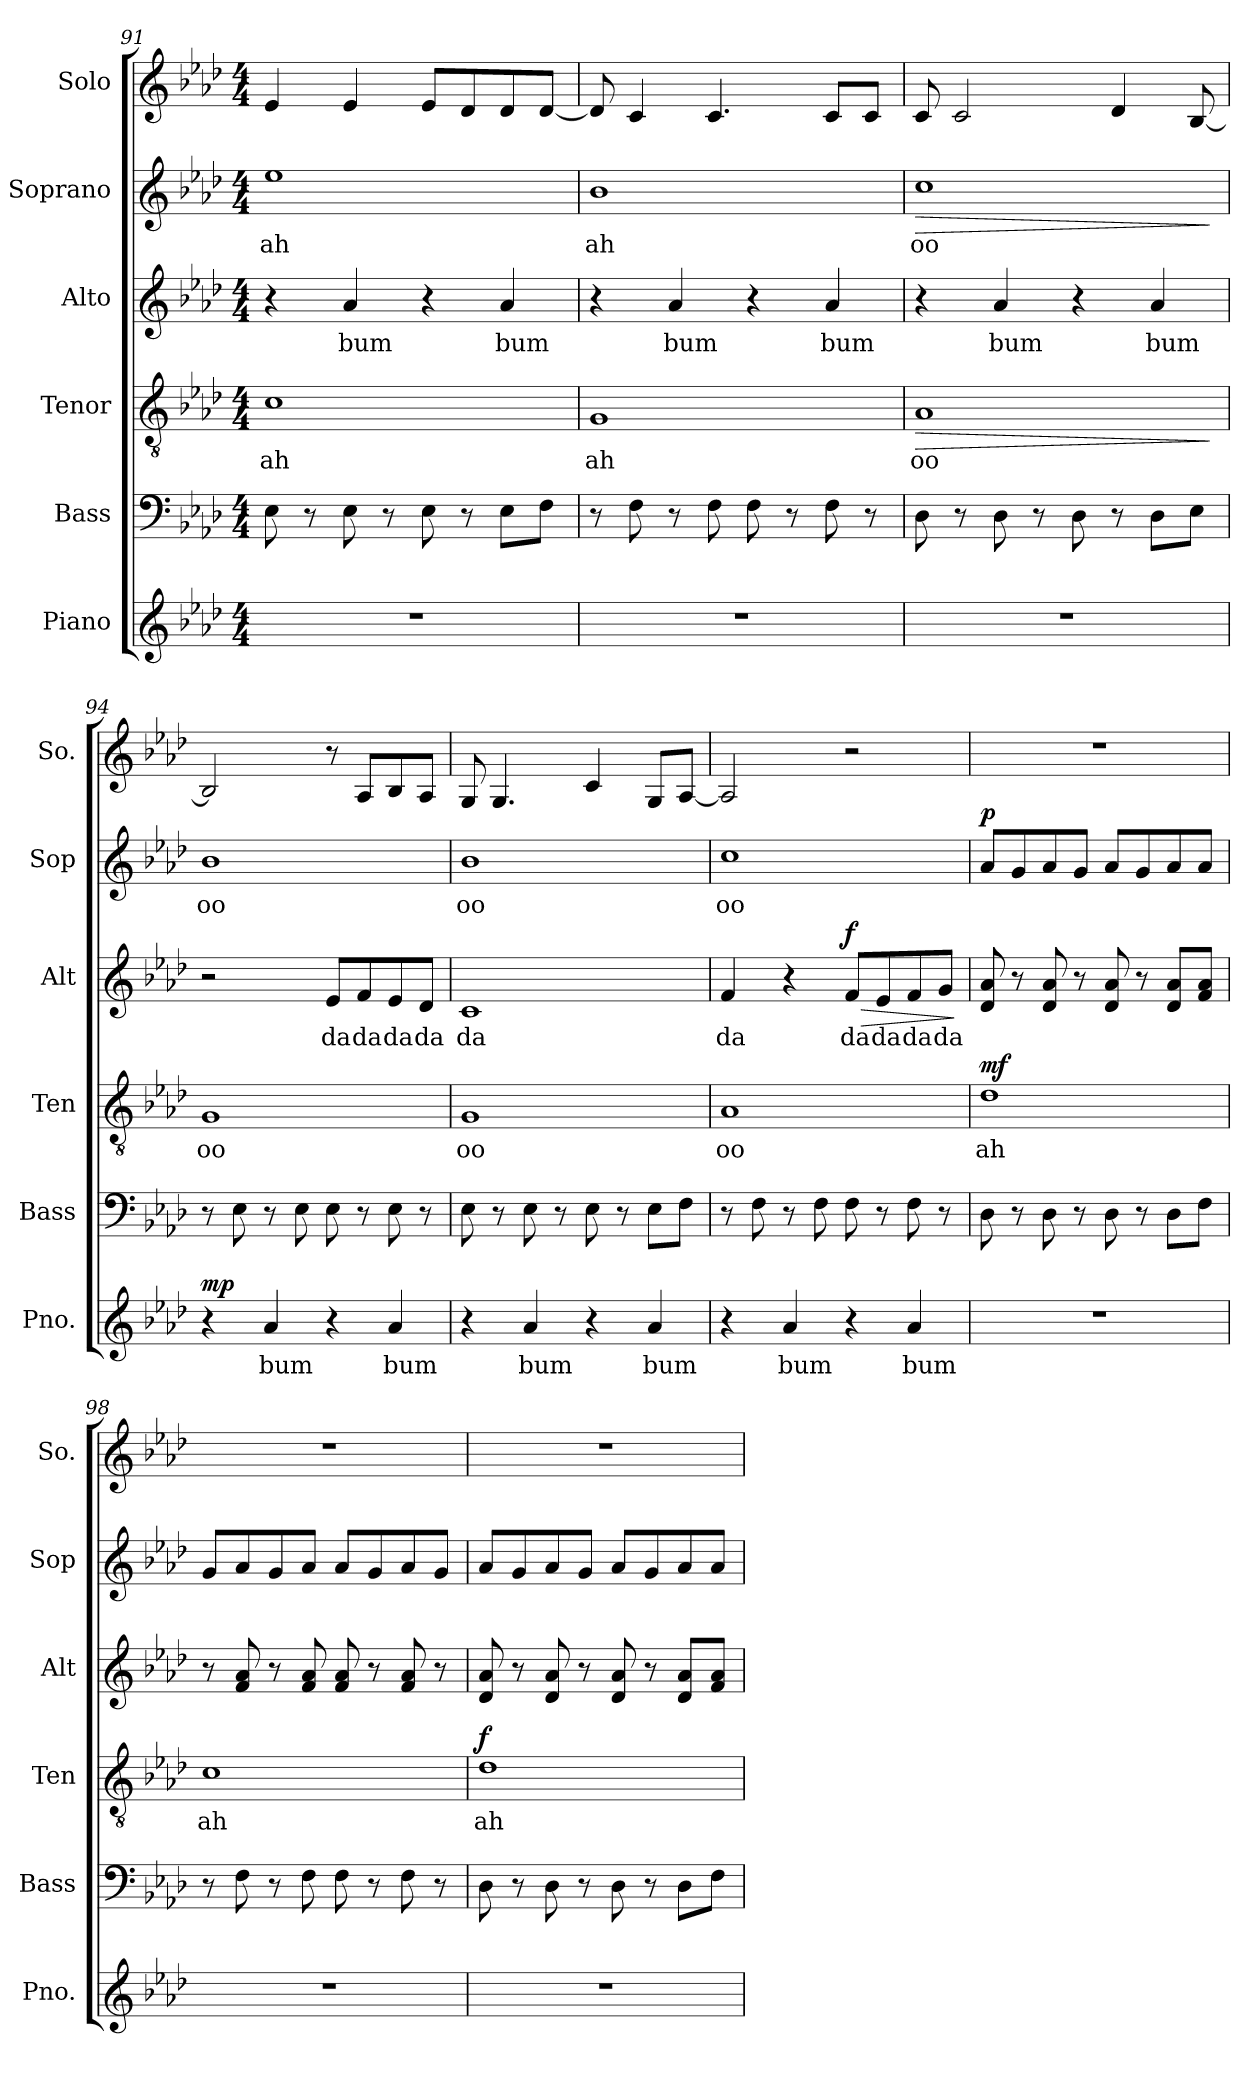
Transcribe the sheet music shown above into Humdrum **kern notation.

**kern	**text	**dynam	**kern	**kern	**text	**dynam	**kern	**text	**dynam	**kern	**text	**dynam	**kern
*part6	*part6	*part6	*part5	*part4	*part4	*part4	*part3	*part3	*part3	*part2	*part2	*part2	*part1
*staff6	*staff6	*staff6	*staff5	*staff4	*staff4	*staff4	*staff3	*staff3	*staff3	*staff2	*staff2	*staff2	*staff1
*I"Piano	*	*	*I"Bass	*I"Tenor	*	*	*I"Alto	*	*	*I"Soprano	*	*	*I"Solo
*I'Pno.	*	*	*I'Bass	*I'Ten	*	*	*I'Alt	*	*	*I'Sop	*	*	*I'So.
*clefG2	*	*	*clefF4	*clefGv2	*	*	*clefG2	*	*	*clefG2	*	*	*clefG2
*k[b-e-a-d-]	*	*	*k[b-e-a-d-]	*k[b-e-a-d-]	*	*	*k[b-e-a-d-]	*	*	*k[b-e-a-d-]	*	*	*k[b-e-a-d-]
*M4/4	*	*	*M4/4	*M4/4	*	*	*M4/4	*	*	*M4/4	*	*	*M4/4
=91	=91	=91	=91	=91	=91	=91	=91	=91	=91	=91	=91	=91	=91
!	!	!	!	!	!LO:LY:b	!	!	!	!	!	!LO:LY:b	!	!
1r	.	.	8E-\	1c	ah	.	4r	.	.	1ee-	ah	.	4e-/
.	.	.	8r	.	.	.	.	.	.	.	.	.	.
!	!	!	!	!	!	!	!	!LO:LY:b	!	!	!	!	!
.	.	.	8E-\	.	.	.	4a-/	bum	.	.	.	.	4e-/
.	.	.	8r	.	.	.	.	.	.	.	.	.	.
.	.	.	8E-\	.	.	.	4r	.	.	.	.	.	8e-/L
.	.	.	8r	.	.	.	.	.	.	.	.	.	8d-/
!	!	!	!	!	!	!	!	!LO:LY:b	!	!	!	!	!
.	.	.	8E-\L	.	.	.	4a-/	bum	.	.	.	.	8d-/
.	.	.	8F\J	.	.	.	.	.	.	.	.	.	[8d-/J
=92	=92	=92	=92	=92	=92	=92	=92	=92	=92	=92	=92	=92	=92
!	!	!	!	!	!LO:LY:b	!	!	!	!	!	!LO:LY:b	!	!
1r	.	.	8r	1G	ah	.	4r	.	.	1b-	ah	.	8d-/]
.	.	.	8F\	.	.	.	.	.	.	.	.	.	4c/
!	!	!	!	!	!	!	!	!LO:LY:b	!	!	!	!	!
.	.	.	8r	.	.	.	4a-/	bum	.	.	.	.	.
.	.	.	8F\	.	.	.	.	.	.	.	.	.	4.c/
.	.	.	8F\	.	.	.	4r	.	.	.	.	.	.
.	.	.	8r	.	.	.	.	.	.	.	.	.	.
!	!	!	!	!	!	!	!	!LO:LY:b	!	!	!	!	!
.	.	.	8F\	.	.	.	4a-/	bum	.	.	.	.	8c/L
.	.	.	8r	.	.	.	.	.	.	.	.	.	8c/J
=93	=93	=93	=93	=93	=93	=93	=93	=93	=93	=93	=93	=93	=93
!	!	!	!	!	!LO:LY:b	!LO:HP:b	!	!	!	!	!LO:LY:b	!LO:HP:b	!
1r	.	.	8D-\	1A-	oo	>	4r	.	.	1cc	oo	>	8c/
.	.	.	8r	.	.	.	.	.	.	.	.	.	2c/
!	!	!	!	!	!	!	!	!LO:LY:b	!	!	!	!	!
.	.	.	8D-\	.	.	.	4a-/	bum	.	.	.	.	.
.	.	.	8r	.	.	.	.	.	.	.	.	.	.
.	.	.	8D-\	.	.	.	4r	.	.	.	.	.	.
.	.	.	8r	.	.	.	.	.	.	.	.	.	4d-/
!	!	!	!	!	!	!	!	!LO:LY:b	!	!	!	!	!
.	.	.	8D-\L	.	.	.	4a-/	bum	.	.	.	.	.
.	.	.	8E-\J	.	.	.	.	.	.	.	.	.	[8B-/
.	.	.	.	.	.	]	.	.	.	.	.	]	.
!!LO:PB:g=z
=94	=94	=94	=94	=94	=94	=94	=94	=94	=94	=94	=94	=94	=94
!	!	!LO:DY:a	!	!	!LO:LY:b	!	!	!	!	!	!LO:LY:b	!	!
4r	.	mp	8r	1G	oo	.	2r	.	.	1b-	oo	.	2B-/]
.	.	.	8E-\	.	.	.	.	.	.	.	.	.	.
!	!LO:LY:b	!	!	!	!	!	!	!	!	!	!	!	!
4a-/	bum	.	8r	.	.	.	.	.	.	.	.	.	.
.	.	.	8E-\	.	.	.	.	.	.	.	.	.	.
!	!	!	!	!	!	!	!	!LO:LY:b	!	!	!	!	!
4r	.	.	8E-\	.	.	.	8e-/L	da	.	.	.	.	8r
!	!	!	!	!	!	!	!	!LO:LY:b	!	!	!	!	!
.	.	.	8r	.	.	.	8f/	da	.	.	.	.	8A-/L
!	!LO:LY:b	!	!	!	!	!	!	!LO:LY:b	!	!	!	!	!
4a-/	bum	.	8E-\	.	.	.	8e-/	da	.	.	.	.	8B-/
!	!	!	!	!	!	!	!	!LO:LY:b	!	!	!	!	!
.	.	.	8r	.	.	.	8d-/J	da	.	.	.	.	8A-/J
=95	=95	=95	=95	=95	=95	=95	=95	=95	=95	=95	=95	=95	=95
!	!	!	!	!	!LO:LY:b	!	!	!LO:LY:b	!	!	!LO:LY:b	!	!
4r	.	.	8E-\	1G	oo	.	1c	da	.	1b-	oo	.	8G/
.	.	.	8r	.	.	.	.	.	.	.	.	.	4.G/
!	!LO:LY:b	!	!	!	!	!	!	!	!	!	!	!	!
4a-/	bum	.	8E-\	.	.	.	.	.	.	.	.	.	.
.	.	.	8r	.	.	.	.	.	.	.	.	.	.
4r	.	.	8E-\	.	.	.	.	.	.	.	.	.	4c/
.	.	.	8r	.	.	.	.	.	.	.	.	.	.
!	!LO:LY:b	!	!	!	!	!	!	!	!	!	!	!	!
4a-/	bum	.	8E-\L	.	.	.	.	.	.	.	.	.	8G/L
.	.	.	8F\J	.	.	.	.	.	.	.	.	.	[8A-/J
=96	=96	=96	=96	=96	=96	=96	=96	=96	=96	=96	=96	=96	=96
!	!	!	!	!	!LO:LY:b	!	!	!LO:LY:b	!	!	!LO:LY:b	!	!
4r	.	.	8r	1A-	oo	.	4f/	da	.	1cc	oo	.	2A-/]
.	.	.	8F\	.	.	.	.	.	.	.	.	.	.
!	!LO:LY:b	!	!	!	!	!	!	!	!	!	!	!	!
4a-/	bum	.	8r	.	.	.	4r	.	.	.	.	.	.
.	.	.	8F\	.	.	.	.	.	.	.	.	.	.
!	!	!	!	!	!	!	!	!LO:LY:b	!LO:HP:b	!	!	!	!
!	!	!	!	!	!	!	!	!	!LO:DY:n=1:a	!	!	!	!
4r	.	.	8F\	.	.	.	8f/L	da	> f	.	.	.	2r
!	!	!	!	!	!	!	!	!LO:LY:b	!	!	!	!	!
.	.	.	8r	.	.	.	8e-/	da	.	.	.	.	.
!	!LO:LY:b	!	!	!	!	!	!	!LO:LY:b	!	!	!	!	!
4a-/	bum	.	8F\	.	.	.	8f/	da	.	.	.	.	.
!	!	!	!	!	!	!	!	!LO:LY:b	!	!	!	!	!
.	.	.	8r	.	.	.	8g/J	da	.	.	.	.	.
.	.	.	.	.	.	.	.	.	]	.	.	.	.
=97	=97	=97	=97	=97	=97	=97	=97	=97	=97	=97	=97	=97	=97
!	!	!	!	!	!LO:LY:b	!LO:DY:a	!	!	!	!	!	!LO:DY:a	!
1r	.	.	8D-\	1d-	ah	mf	8d-/ 8a-/	.	.	8a-/L	.	p	1r
.	.	.	8r	.	.	.	8r	.	.	8g/	.	.	.
.	.	.	8D-\	.	.	.	8d-/ 8a-/	.	.	8a-/	.	.	.
.	.	.	8r	.	.	.	8r	.	.	8g/J	.	.	.
.	.	.	8D-\	.	.	.	8d-/ 8a-/	.	.	8a-/L	.	.	.
.	.	.	8r	.	.	.	8r	.	.	8g/	.	.	.
.	.	.	8D-\L	.	.	.	8d-/ 8a-/L	.	.	8a-/	.	.	.
.	.	.	8F\J	.	.	.	8f/ 8a-/J	.	.	8a-/J	.	.	.
=98	=98	=98	=98	=98	=98	=98	=98	=98	=98	=98	=98	=98	=98
!	!	!	!	!	!LO:LY:b	!	!	!	!	!	!	!	!
1r	.	.	8r	1c	ah	.	8r	.	.	8g/L	.	.	1r
.	.	.	8F\	.	.	.	8f/ 8a-/	.	.	8a-/	.	.	.
.	.	.	8r	.	.	.	8r	.	.	8g/	.	.	.
.	.	.	8F\	.	.	.	8f/ 8a-/	.	.	8a-/J	.	.	.
.	.	.	8F\	.	.	.	8f/ 8a-/	.	.	8a-/L	.	.	.
.	.	.	8r	.	.	.	8r	.	.	8g/	.	.	.
.	.	.	8F\	.	.	.	8f/ 8a-/	.	.	8a-/	.	.	.
.	.	.	8r	.	.	.	8r	.	.	8g/J	.	.	.
!!LO:LB:g=z
=99	=99	=99	=99	=99	=99	=99	=99	=99	=99	=99	=99	=99	=99
!	!	!	!	!	!LO:LY:b	!LO:DY:a	!	!	!	!	!	!	!
1r	.	.	8D-\	1d-	ah	f	8d-/ 8a-/	.	.	8a-/L	.	.	1r
.	.	.	8r	.	.	.	8r	.	.	8g/	.	.	.
.	.	.	8D-\	.	.	.	8d-/ 8a-/	.	.	8a-/	.	.	.
.	.	.	8r	.	.	.	8r	.	.	8g/J	.	.	.
.	.	.	8D-\	.	.	.	8d-/ 8a-/	.	.	8a-/L	.	.	.
.	.	.	8r	.	.	.	8r	.	.	8g/	.	.	.
.	.	.	8D-\L	.	.	.	8d-/ 8a-/L	.	.	8a-/	.	.	.
.	.	.	8F\J	.	.	.	8f/ 8a-/J	.	.	8a-/J	.	.	.
=	=	=	=	=	=	=	=	=	=	=	=	=	=
*-	*-	*-	*-	*-	*-	*-	*-	*-	*-	*-	*-	*-	*-
